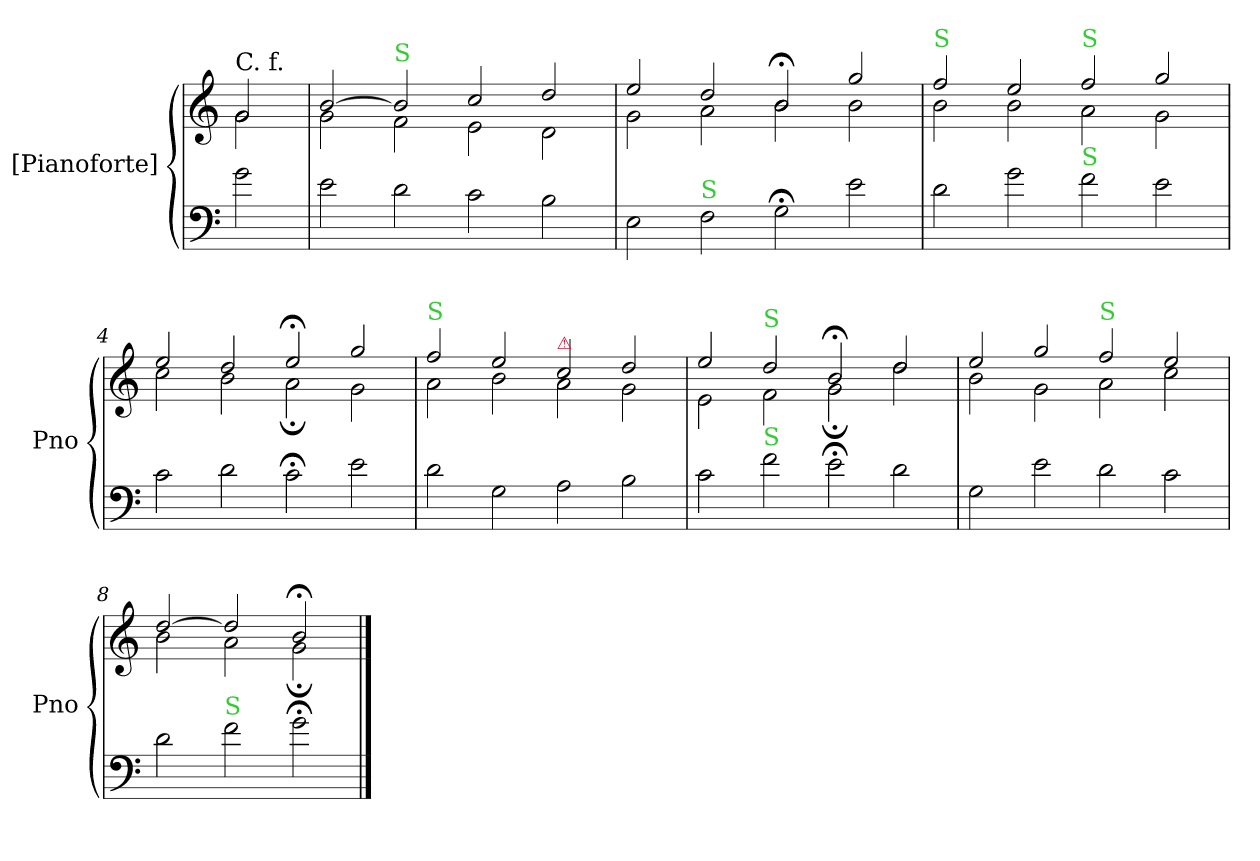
**kern	**kern
*part2	*part1
*staff2	*staff1
*I"[Pianoforte]	*I"[Pianoforte]
*I'Pno	*I'Pno
*clefF4	*clefG2
*k[]	*k[]
*C:	*C:
=	=
*	*^
!	!LO:TX:a:t=C. f.	!
2g\	2g/	2g\
=1	=1	=1
2e\	[2b/	2g\
!	!LO:TX:a:color=limegreen:t=S	!
2d\	2b/]	2f\
2c\	2cc/	2e\
2B\	2dd/	2d\
=2	=2	=2
2E\	2ee/	2g\
!LO:TX:a:color=limegreen:t=S	!	!
2F\	2dd/	2a\
2G;<\	2b;</	2b\
2e\	2gg/	2b\
=3	=3	=3
!	!LO:TX:a:color=limegreen:t=S	!
2d\	2ff/	2b\
2g\	2ee/	2b\
!	!LO:TX:a:color=limegreen:t=S	!
!LO:TX:a:color=limegreen:t=S	!	!
2f\	2ff/	2a\
2e\	2gg/	2g\
=4	=4	=4
2c\	2ee/	2cc\
2d\	2dd/	2b\
2c;<\	2ee;</	2a;<\
2e\	2gg/	2g\
=5	=5	=5
!	!LO:TX:a:color=limegreen:t=S	!
2d\	2ff/	2a\
2G\	2ee/	2b\
!	!LO:TX:a:color=crimson:t=⚠	!
2A\	2cc/	2a\
2B\	2dd/	2g\
=6	=6	=6
2c\	2ee/	2e\
!	!LO:TX:a:color=limegreen:t=S	!
!LO:TX:a:color=limegreen:t=S	!	!
2f\	2dd/	2f\
2e;<\	2b;</	2g;<\
2d\	2dd/	2dd\
=7	=7	=7
2G\	2ee/	2b\
2e\	2gg/	2g\
!	!LO:TX:a:color=limegreen:t=S	!
2d\	2ff/	2a\
2c\	2ee/	2cc\
=8	=8	=8
2d\	[2dd/	2b\
!LO:TX:a:color=limegreen:t=S	!	!
2f\	2dd/]	2a\
2g;<\	2b;</	2g;<\
*	*v	*v
==	==
*-	*-
